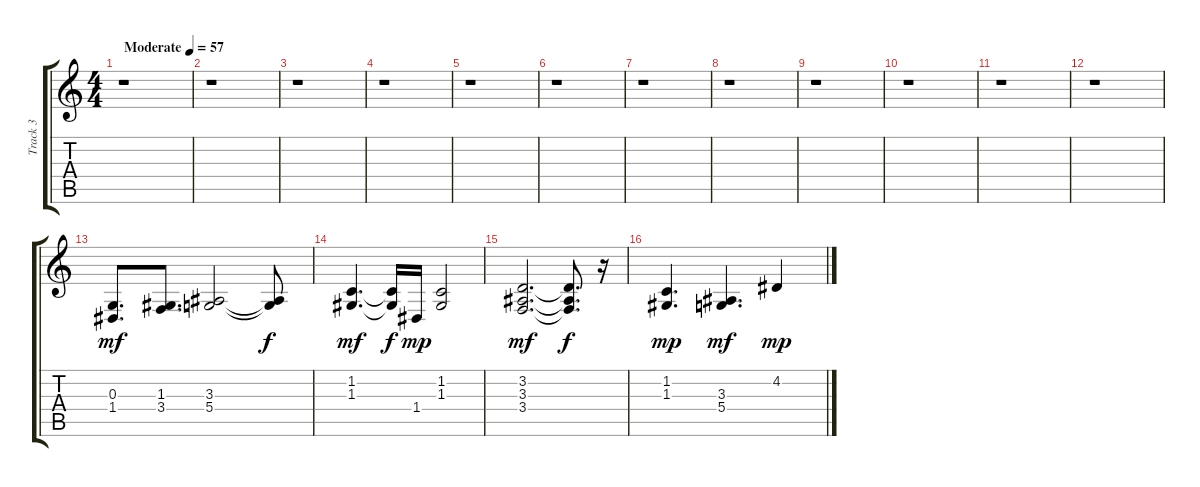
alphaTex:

\track ("Track 3" "Track 3") {instrument electricpiano2}
\staff {score tabs}
\tuning (E4 B3 G3 D3 A2 E2) {hide}
\ts (4 4)
\tempo (57 "Moderate")
\clef g2
\ks c
r.1{dy mf instrument electricpiano2} |
r.1 |
r.1 |
r.1 |
r.1 |
r.1 |
r.1 |
r.1 |
r.1 |
r.1 |
r.1 |
r.1 |
(0.3 1.4).8{d} (1.3 3.4).8{d} (3.3 5.4).2 (3.3{t} 5.4{t}).8{dy f} |
(1.2 1.3).4{d dy mf} (1.2{t} 1.3{t}).16{dy f} 1.4.16{dy mp} (1.2 1.3).2 |
(3.2 3.3 3.4).2{d dy mf} (3.2{t} 3.3{t} 3.4{t}).8{d dy f} r.16 |
(1.2 1.3).4{d dy mp} (3.3 5.4).4{d dy mf} 4.2.4{dy mp}
